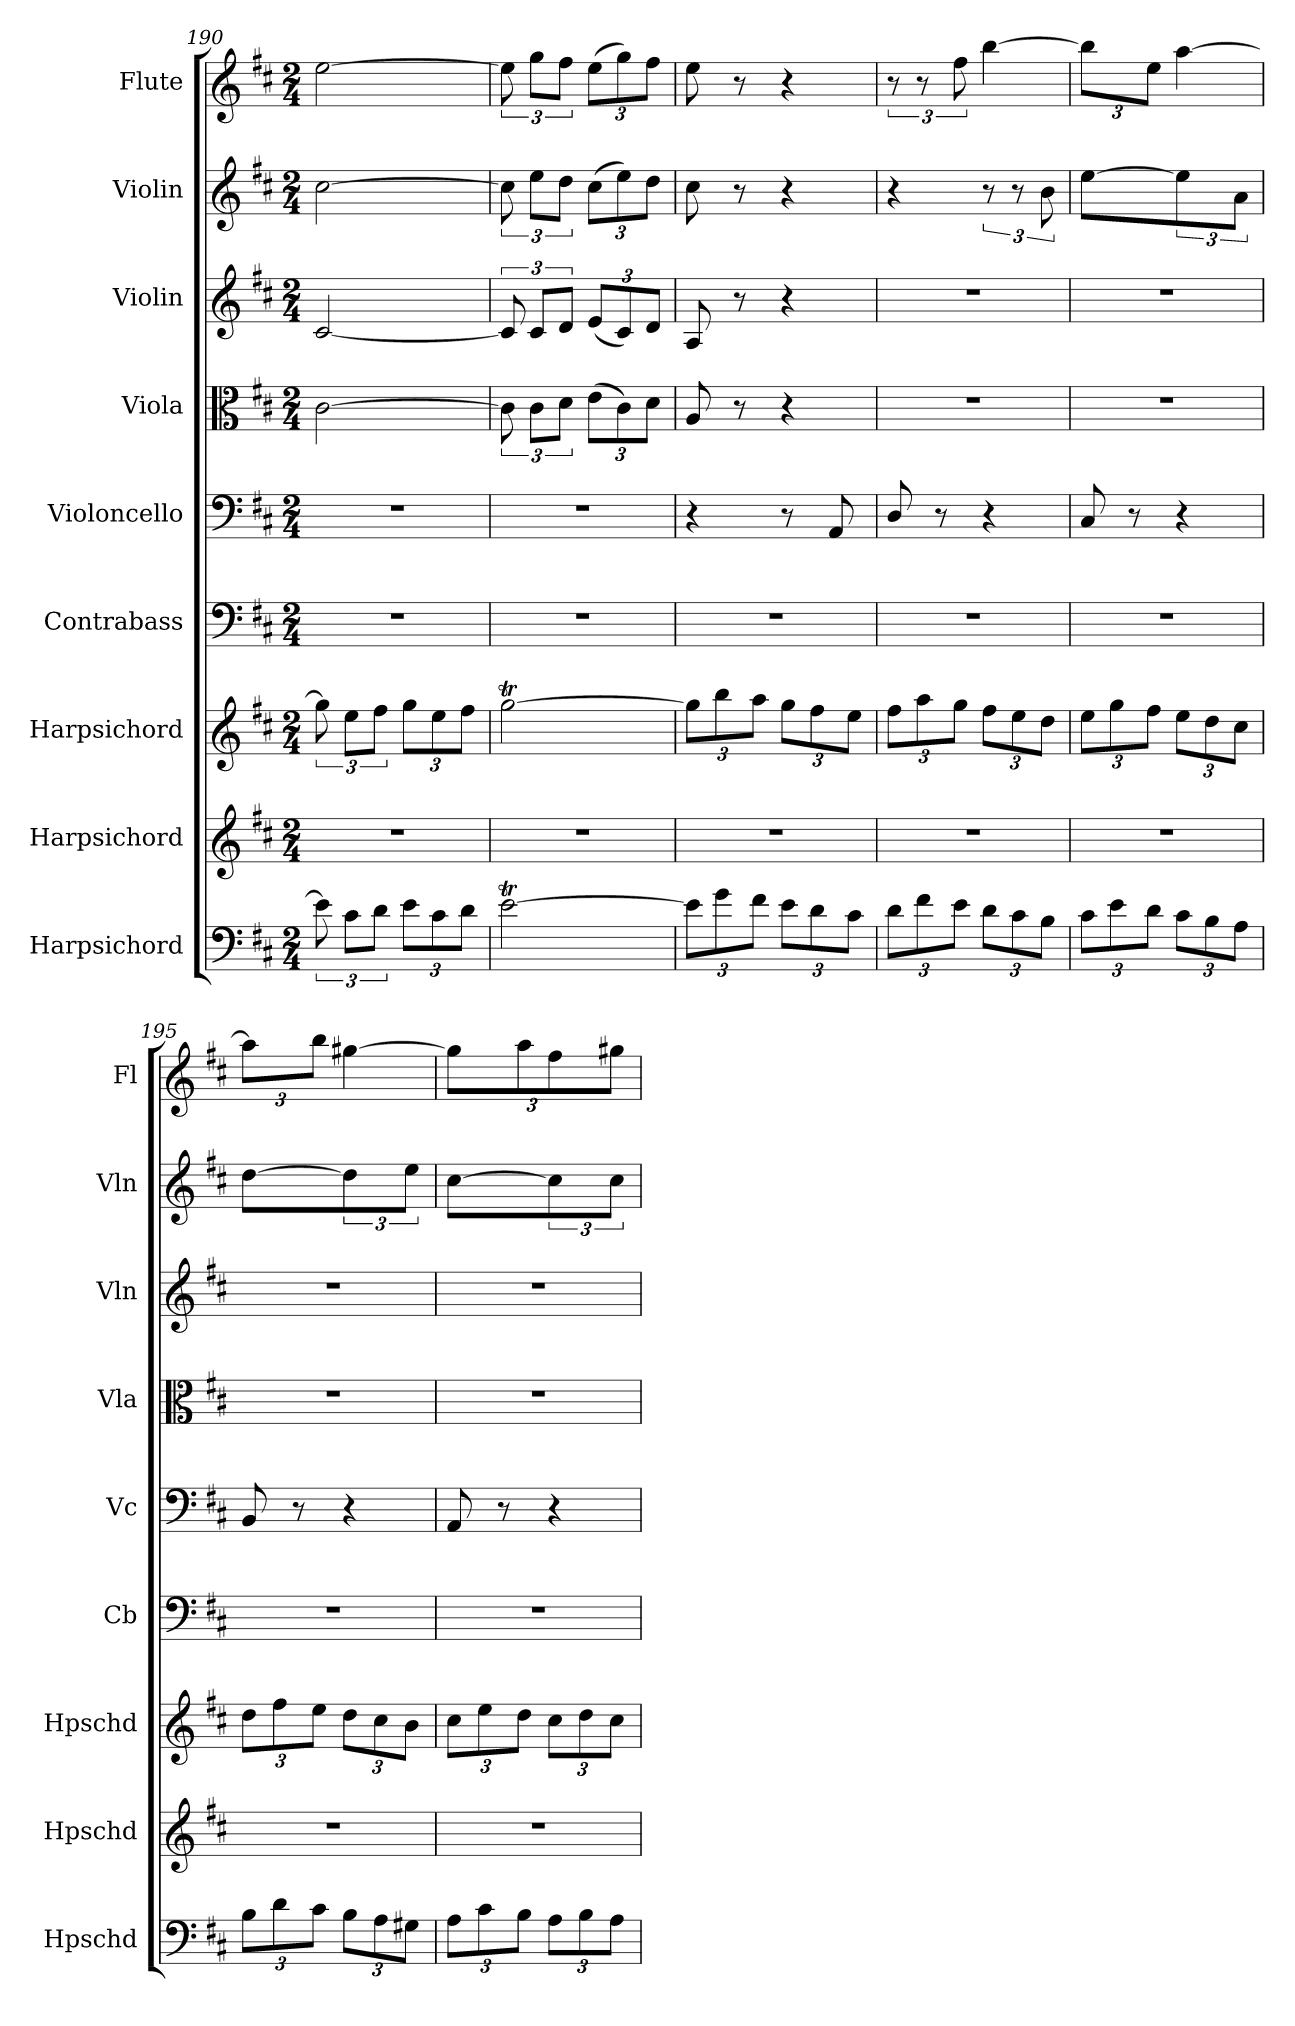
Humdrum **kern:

**kern	**kern	**kern	**kern	**kern	**kern	**kern	**kern	**kern
*part9	*part8	*part7	*part6	*part5	*part4	*part3	*part2	*part1
*staff9	*staff8	*staff7	*staff6	*staff5	*staff4	*staff3	*staff2	*staff1
*I"Harpsichord	*I"Harpsichord	*I"Harpsichord	*I"Contrabass	*I"Violoncello	*I"Viola	*I"Violin	*I"Violin	*I"Flute
*I'Hpschd	*I'Hpschd	*I'Hpschd	*I'Cb	*I'Vc	*I'Vla	*I'Vln	*I'Vln	*I'Fl
*clefF4	*clefG2	*clefG2	*clefF4	*clefF4	*clefC3	*clefG2	*clefG2	*clefG2
*k[f#c#]	*k[f#c#]	*k[f#c#]	*k[f#c#]	*k[f#c#]	*k[f#c#]	*k[f#c#]	*k[f#c#]	*k[f#c#]
*D:	*D:	*D:	*D:	*D:	*D:	*D:	*D:	*D:
*M2/4	*M2/4	*M2/4	*M2/4	*M2/4	*M2/4	*M2/4	*M2/4	*M2/4
=190	=190	=190	=190	=190	=190	=190	=190	=190
12e\]	2r	12gg\]	2r	2r	[2c#\	[2c#/	[2cc#\	[2ee\
12c#\L	.	12ee\L	.	.	.	.	.	.
12d\J	.	12ff#\J	.	.	.	.	.	.
12e\L	.	12gg\L	.	.	.	.	.	.
12c#\	.	12ee\	.	.	.	.	.	.
12d\J	.	12ff#\J	.	.	.	.	.	.
=191	=191	=191	=191	=191	=191	=191	=191	=191
[2eT\	2r	[2ggT\	2r	2r	12c#\]	12c#/]	12cc#\]	12ee\]
.	.	.	.	.	12c#\L	12c#/L	12ee\L	12gg\L
.	.	.	.	.	12d\J	12d/J	12dd\J	12ff#\J
.	.	.	.	.	(12e\L	(12e/L	(12cc#\L	(12ee\L
.	.	.	.	.	12c#\)	12c#/)	12ee\)	12gg\)
.	.	.	.	.	12d\J	12d/J	12dd\J	12ff#\J
=192	=192	=192	=192	=192	=192	=192	=192	=192
12e\L]	2r	12gg\L]	2r	4r	8A/	8A/	8cc#\	8ee\
12g\	.	12bb\	.	.	.	.	.	.
.	.	.	.	.	8r	8r	8r	8r
12f#\J	.	12aa\J	.	.	.	.	.	.
12e\L	.	12gg\L	.	8r	4r	4r	4r	4r
12d\	.	12ff#\	.	.	.	.	.	.
.	.	.	.	8AA/	.	.	.	.
12c#\J	.	12ee\J	.	.	.	.	.	.
=193	=193	=193	=193	=193	=193	=193	=193	=193
12d\L	2r	12ff#\L	2r	8D/	2r	2r	4r	12r
12f#\	.	12aa\	.	.	.	.	.	12r
.	.	.	.	8r	.	.	.	.
12e\J	.	12gg\J	.	.	.	.	.	12ff#\
12d\L	.	12ff#\L	.	4r	.	.	12r	[4bb\
12c#\	.	12ee\	.	.	.	.	12r	.
12B\J	.	12dd\J	.	.	.	.	12b\	.
=194	=194	=194	=194	=194	=194	=194	=194	=194
12c#\L	2r	12ee\L	2r	8C#/	2r	2r	[4ee\	6bb\]
12e\	.	12gg\	.	.	.	.	.	.
.	.	.	.	8r	.	.	.	.
12d\J	.	12ff#\J	.	.	.	.	.	12ee\J
12c#\L	.	12ee\L	.	4r	.	.	6ee\]	[4aa\
12B\	.	12dd\	.	.	.	.	.	.
12A\J	.	12cc#\J	.	.	.	.	12a\J	.
=195	=195	=195	=195	=195	=195	=195	=195	=195
12B\L	2r	12dd\L	2r	8BB/	2r	2r	[4dd\	6aa\]
12d\	.	12ff#\	.	.	.	.	.	.
.	.	.	.	8r	.	.	.	.
12c#\J	.	12ee\J	.	.	.	.	.	12bb\J
12B\L	.	12dd\L	.	4r	.	.	6dd\]	[4gg#X\
12A\	.	12cc#\	.	.	.	.	.	.
12G#X\J	.	12b\J	.	.	.	.	12ee\J	.
=196	=196	=196	=196	=196	=196	=196	=196	=196
12A\L	2r	12cc#\L	2r	8AA/	2r	2r	[4cc#\	6gg#\]
12c#\	.	12ee\	.	.	.	.	.	.
.	.	.	.	8r	.	.	.	.
12B\J	.	12dd\J	.	.	.	.	.	12aa\J
12A\L	.	12cc#\L	.	4r	.	.	6cc#\]	6ff#\
12B\	.	12dd\	.	.	.	.	.	.
12A\J	.	12cc#\J	.	.	.	.	12cc#\J	12gg#X\J
=	=	=	=	=	=	=	=	=
*-	*-	*-	*-	*-	*-	*-	*-	*-
